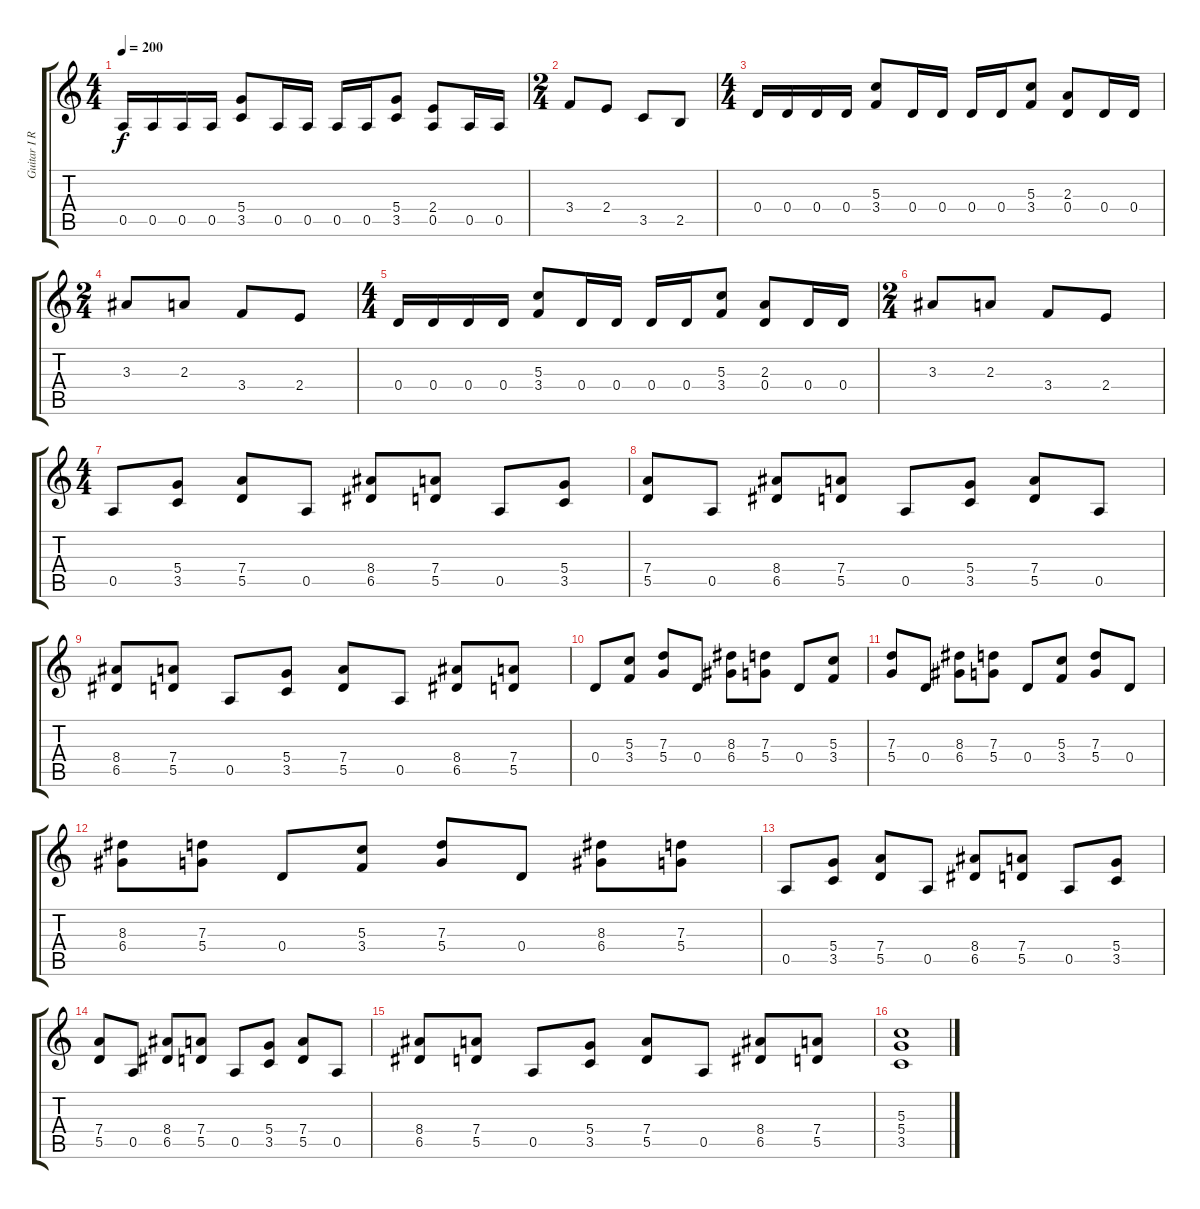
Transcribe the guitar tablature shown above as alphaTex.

\track ("Guitar I Rhythm" "Guitar I R") {instrument overdrivenguitar}
\staff {score tabs}
\tuning (E4 B3 G3 D3 A2 E2) {hide}
\ts (4 4)
\tempo 200
\clef g2
\ks c
0.5.16{dy f} 0.5.16 0.5.16 0.5.16 (5.4 3.5).8 0.5.16 0.5.16 0.5.16 0.5.16 (5.4 3.5).8 (2.4 0.5).8 0.5.16 0.5.16 |
\ts (2 4)
3.4.8 2.4.8 3.5.8 2.5.8 |
\ts (4 4)
0.4.16 0.4.16 0.4.16 0.4.16 (5.3 3.4).8 0.4.16 0.4.16 0.4.16 0.4.16 (5.3 3.4).8 (2.3 0.4).8 0.4.16 0.4.16 |
\ts (2 4)
3.3.8 2.3.8 3.4.8 2.4.8 |
\ts (4 4)
0.4.16 0.4.16 0.4.16 0.4.16 (5.3 3.4).8 0.4.16 0.4.16 0.4.16 0.4.16 (5.3 3.4).8 (2.3 0.4).8 0.4.16 0.4.16 |
\ts (2 4)
3.3.8 2.3.8 3.4.8 2.4.8 |
\ts (4 4)
0.5.8 (5.4 3.5).8 (7.4 5.5).8 0.5.8 (8.4 6.5).8 (7.4 5.5).8 0.5.8 (5.4 3.5).8 |
(7.4 5.5).8 0.5.8 (8.4 6.5).8 (7.4 5.5).8 0.5.8 (5.4 3.5).8 (7.4 5.5).8 0.5.8 |
(8.4 6.5).8 (7.4 5.5).8 0.5.8 (5.4 3.5).8 (7.4 5.5).8 0.5.8 (8.4 6.5).8 (7.4 5.5).8 |
0.4.8 (5.3 3.4).8 (7.3 5.4).8 0.4.8 (8.3 6.4).8 (7.3 5.4).8 0.4.8 (5.3 3.4).8 |
(7.3 5.4).8 0.4.8 (8.3 6.4).8 (7.3 5.4).8 0.4.8 (5.3 3.4).8 (7.3 5.4).8 0.4.8 |
(8.3 6.4).8 (7.3 5.4).8 0.4.8 (5.3 3.4).8 (7.3 5.4).8 0.4.8 (8.3 6.4).8 (7.3 5.4).8 |
0.5.8 (5.4 3.5).8 (7.4 5.5).8 0.5.8 (8.4 6.5).8 (7.4 5.5).8 0.5.8 (5.4 3.5).8 |
(7.4 5.5).8 0.5.8 (8.4 6.5).8 (7.4 5.5).8 0.5.8 (5.4 3.5).8 (7.4 5.5).8 0.5.8 |
(8.4 6.5).8 (7.4 5.5).8 0.5.8 (5.4 3.5).8 (7.4 5.5).8 0.5.8 (8.4 6.5).8 (7.4 5.5).8 |
(5.3 5.4 3.5).1
